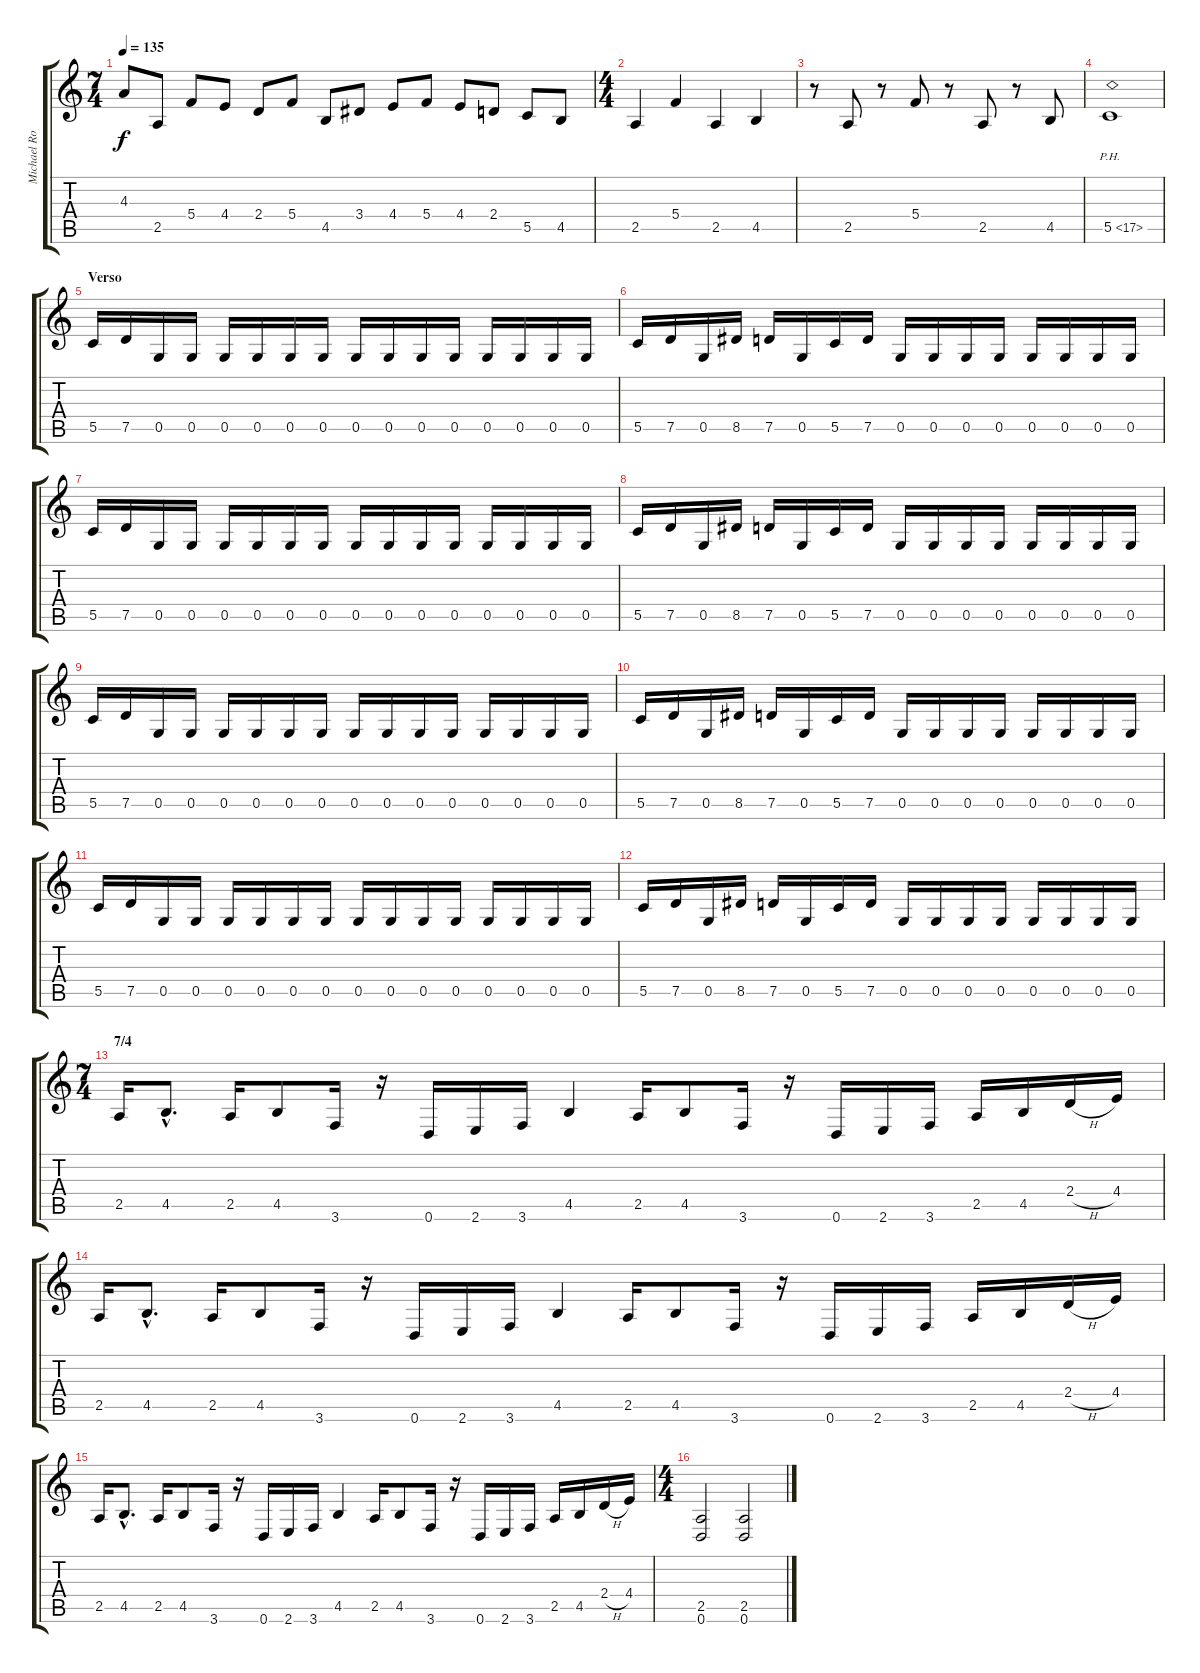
\track ("Michael Romeo Lead" "Michael Ro") {instrument distortionguitar}
\staff {score tabs}
\tuning (D4 A3 F3 C3 G2 D2) {hide}
\ts (7 4)
\tempo 135
\clef g2
\ks c
4.3.8{dy f} 2.5.8 5.4.8 4.4.8 2.4.8 5.4.8 4.5.8 3.4.8 4.4.8 5.4.8 4.4.8 2.4.8 5.5.8 4.5.8 |
\ts (4 4)
2.5.4 5.4.4 2.5.4 4.5.4 |
r.8 2.5.8 r.8 5.4.8 r.8 2.5.8 r.8 4.5.8 |
5.5{ph 12}.1 |
\section ("" "Verso")
5.5.16 7.5.16 0.5.16 0.5.16 0.5.16 0.5.16 0.5.16 0.5.16 0.5.16 0.5.16 0.5.16 0.5.16 0.5.16 0.5.16 0.5.16 0.5.16 |
5.5.16 7.5.16 0.5.16 8.5.16 7.5.16 0.5.16 5.5.16 7.5.16 0.5.16 0.5.16 0.5.16 0.5.16 0.5.16 0.5.16 0.5.16 0.5.16 |
5.5.16 7.5.16 0.5.16 0.5.16 0.5.16 0.5.16 0.5.16 0.5.16 0.5.16 0.5.16 0.5.16 0.5.16 0.5.16 0.5.16 0.5.16 0.5.16 |
5.5.16 7.5.16 0.5.16 8.5.16 7.5.16 0.5.16 5.5.16 7.5.16 0.5.16 0.5.16 0.5.16 0.5.16 0.5.16 0.5.16 0.5.16 0.5.16 |
5.5.16 7.5.16 0.5.16 0.5.16 0.5.16 0.5.16 0.5.16 0.5.16 0.5.16 0.5.16 0.5.16 0.5.16 0.5.16 0.5.16 0.5.16 0.5.16 |
5.5.16 7.5.16 0.5.16 8.5.16 7.5.16 0.5.16 5.5.16 7.5.16 0.5.16 0.5.16 0.5.16 0.5.16 0.5.16 0.5.16 0.5.16 0.5.16 |
5.5.16 7.5.16 0.5.16 0.5.16 0.5.16 0.5.16 0.5.16 0.5.16 0.5.16 0.5.16 0.5.16 0.5.16 0.5.16 0.5.16 0.5.16 0.5.16 |
5.5.16 7.5.16 0.5.16 8.5.16 7.5.16 0.5.16 5.5.16 7.5.16 0.5.16 0.5.16 0.5.16 0.5.16 0.5.16 0.5.16 0.5.16 0.5.16 |
\ts (7 4)
\section ("" "7/4")
2.5.16 4.5{hac}.8{d} 2.5.16 4.5.8 3.6.16 r.16 0.6.16 2.6.16 3.6.16 4.5.4 2.5.16 4.5.8 3.6.16 r.16 0.6.16 2.6.16 3.6.16 2.5.16 4.5.16 2.4{h}.16 4.4.16 |
2.5.16 4.5{hac}.8{d} 2.5.16 4.5.8 3.6.16 r.16 0.6.16 2.6.16 3.6.16 4.5.4 2.5.16 4.5.8 3.6.16 r.16 0.6.16 2.6.16 3.6.16 2.5.16 4.5.16 2.4{h}.16 4.4.16 |
2.5.16 4.5{hac}.8{d} 2.5.16 4.5.8 3.6.16 r.16 0.6.16 2.6.16 3.6.16 4.5.4 2.5.16 4.5.8 3.6.16 r.16 0.6.16 2.6.16 3.6.16 2.5.16 4.5.16 2.4{h}.16 4.4.16 |
\ts (4 4)
(2.5 0.6).2 (2.5 0.6).2
